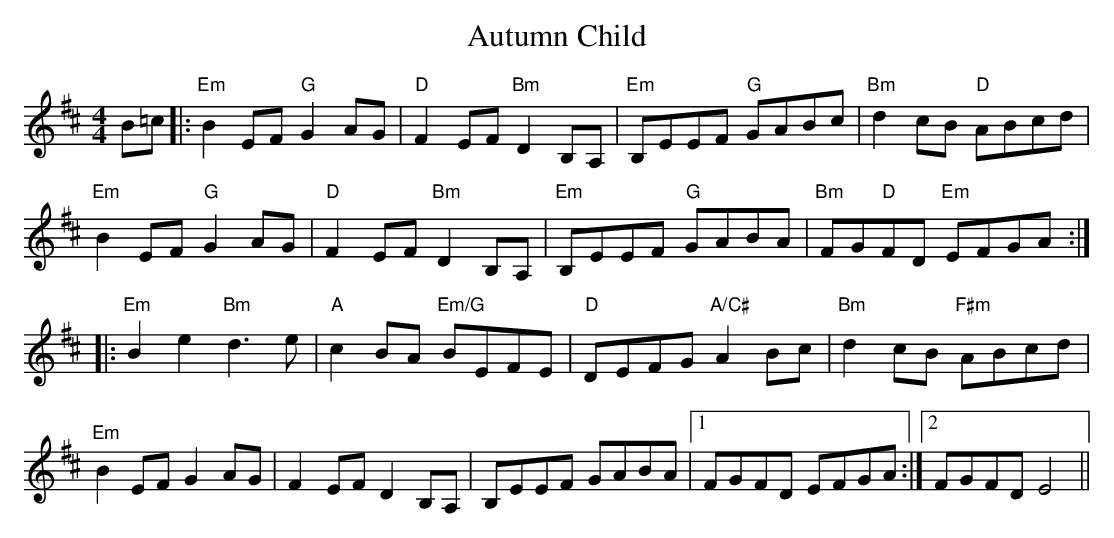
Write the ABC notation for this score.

X:1
T: Autumn Child
M: 4/4
L: 1/8
K: Edor
B=c|:"Em"B2EF "G"G2AG|"D"F2EF "Bm"D2B,A,|"Em"B,EEF "G"GABc|"Bm"d2cB "D"ABcd|
"Em"B2EF "G"G2AG|"D"F2EF "Bm"D2B,A,|"Em"B,EEF "G"GABA|"Bm"FG"D"FD "Em"EFGA:|
|:"Em"B2 e2 "Bm"d3e|"A"c2BA "Em/G"BEFE|"D"DEFG "A/C#"A2Bc|"Bm"d2cB "F#m"ABcd|
"Em"B2EF G2AG|F2EF D2B,A,|B,EEF GABA|1 FGFD EFGA:|2 FGFD E4||
